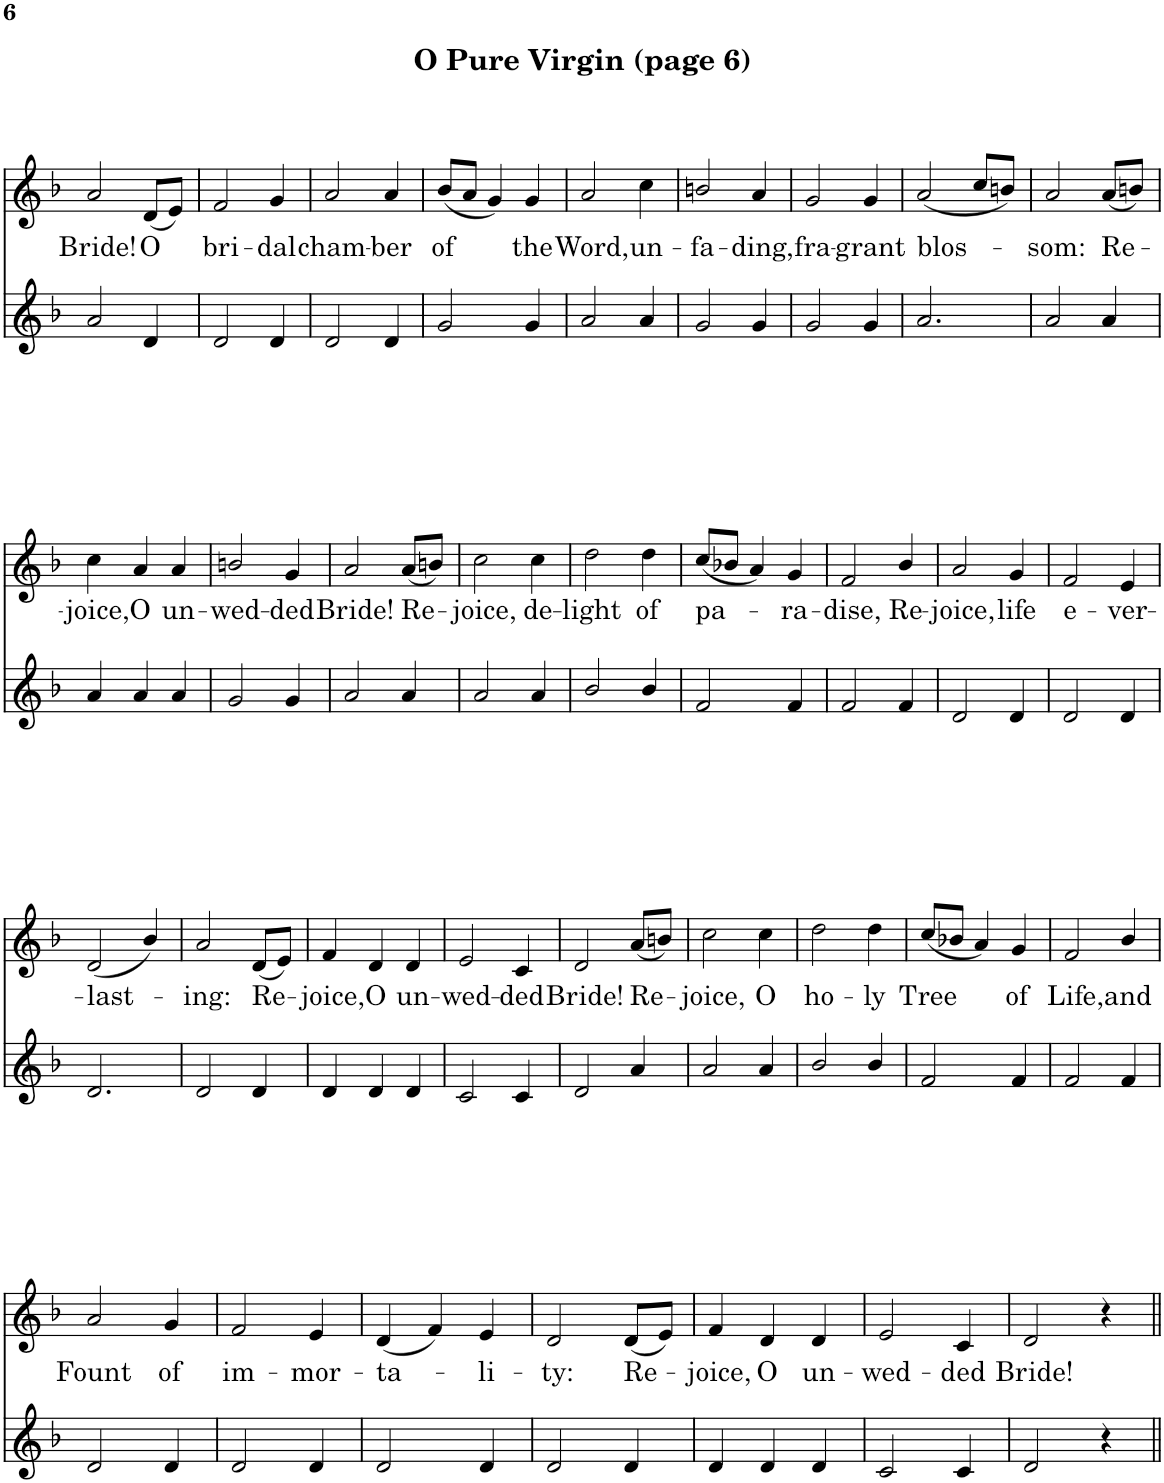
**kern	**kern	**text
*part2	*part1	*part1
*staff2	*staff1	*staff1
*I"Instrument 2	*I"Instrument 1	*
!!LO:PB:g=z
*clefG2	*clefG2	*
*k[b-]	*k[b-]	*
*F:	*F:	*
*M3/4	*M3/4	*
=168	=168	=168
!	!	!LO:LY:b
2a/	2a/	Bride!
!	!	!LO:LY:b
4d/	(<8d/L	O
.	8e/J)	.
=169	=169	=169
!	!	!LO:LY:b
2d/	2f/	bri-
!	!	!LO:LY:b
4d/	4g/	-dal
=170	=170	=170
!	!	!LO:LY:b
2d/	2a/	cham-
!	!	!LO:LY:b
4d/	4a/	-ber
=171	=171	=171
!	!	!LO:LY:b
2g/	(<8b-/L	of
.	8a/J	.
.	4g/)	.
!	!	!LO:LY:b
4g/	4g/	the
=172	=172	=172
!	!	!LO:LY:b
2a/	2a/	Word,
!	!	!LO:LY:b
4a/	4cc\	un-
=173	=173	=173
!	!	!LO:LY:b
2g/	2bn/	-fa-
!	!	!LO:LY:b
4g/	4a/	-ding,
=174	=174	=174
!	!	!LO:LY:b
2g/	2g/	fra-
!	!	!LO:LY:b
4g/	4g/	-grant
=175	=175	=175
!	!	!LO:LY:b
2.a/	(<2a/	blos-
.	8cc/L	.
.	8bn/J)	.
=176	=176	=176
!	!	!LO:LY:b
2a/	2a/	-som:
!	!	!LO:LY:b
4a/	(<8a/L	Re-
.	8bn/J)	.
!!LO:LB:g=z
=177	=177	=177
!	!	!LO:LY:b
4a/	4cc\	-joice,
!	!	!LO:LY:b
4a/	4a/	O
!	!	!LO:LY:b
4a/	4a/	un-
=178	=178	=178
!	!	!LO:LY:b
2g/	2bn/	-wed-
!	!	!LO:LY:b
4g/	4g/	-ded
=179	=179	=179
!	!	!LO:LY:b
2a/	2a/	Bride!
!	!	!LO:LY:b
4a/	(<8a/L	Re-
.	8bn/J)	.
=180	=180	=180
!	!	!LO:LY:b
2a/	2cc\	-joice,
!	!	!LO:LY:b
4a/	4cc\	de-
=181	=181	=181
!	!	!LO:LY:b
2b-/	2dd\	-light
!	!	!LO:LY:b
4b-/	4dd\	of
=182	=182	=182
!	!	!LO:LY:b
2f/	(<8cc/L	pa-
.	8b-X/J	.
.	4a/)	.
!	!	!LO:LY:b
4f/	4g/	-ra-
=183	=183	=183
!	!	!LO:LY:b
2f/	2f/	-dise,
!	!	!LO:LY:b
4f/	4b-/	Re-
=184	=184	=184
!	!	!LO:LY:b
2d/	2a/	-joice,
!	!	!LO:LY:b
4d/	4g/	life
=185	=185	=185
!	!	!LO:LY:b
2d/	2f/	e-
!	!	!LO:LY:b
4d/	4e/	-ver-
!!LO:LB:g=z
=186	=186	=186
!	!	!LO:LY:b
2.d/	(<2d/	-last-
.	4b-/)	.
=187	=187	=187
!	!	!LO:LY:b
2d/	2a/	-ing:
!	!	!LO:LY:b
4d/	(<8d/L	Re-
.	8e/J)	.
=188	=188	=188
!	!	!LO:LY:b
4d/	4f/	-joice,
!	!	!LO:LY:b
4d/	4d/	O
!	!	!LO:LY:b
4d/	4d/	un-
=189	=189	=189
!	!	!LO:LY:b
2c/	2e/	-wed-
!	!	!LO:LY:b
4c/	4c/	-ded
=190	=190	=190
!	!	!LO:LY:b
2d/	2d/	Bride!
!	!	!LO:LY:b
4a/	(<8a/L	Re-
.	8bn/J)	.
=191	=191	=191
!	!	!LO:LY:b
2a/	2cc\	-joice,
!	!	!LO:LY:b
4a/	4cc\	O
=192	=192	=192
!	!	!LO:LY:b
2b-/	2dd\	ho-
!	!	!LO:LY:b
4b-/	4dd\	-ly
=193	=193	=193
!	!	!LO:LY:b
2f/	(<8cc/L	Tree
.	8b-X/J	.
.	4a/)	.
!	!	!LO:LY:b
4f/	4g/	of
=194	=194	=194
!	!	!LO:LY:b
2f/	2f/	Life,
!	!	!LO:LY:b
4f/	4b-/	and
!!LO:LB:g=z
=195	=195	=195
!	!	!LO:LY:b
2d/	2a/	Fount
!	!	!LO:LY:b
4d/	4g/	of
=196	=196	=196
!	!	!LO:LY:b
2d/	2f/	im-
!	!	!LO:LY:b
4d/	4e/	-mor-
=197	=197	=197
!	!	!LO:LY:b
2d/	(<4d/	-ta-
.	4f/)	.
!	!	!LO:LY:b
4d/	4e/	-li-
=198	=198	=198
!	!	!LO:LY:b
2d/	2d/	-ty:
!	!	!LO:LY:b
4d/	(<8d/L	Re-
.	8e/J)	.
=199	=199	=199
!	!	!LO:LY:b
4d/	4f/	-joice,
!	!	!LO:LY:b
4d/	4d/	O
!	!	!LO:LY:b
4d/	4d/	un-
=200	=200	=200
!	!	!LO:LY:b
2c/	2e/	-wed-
!	!	!LO:LY:b
4c/	4c/	-ded
=201	=201	=201
!	!	!LO:LY:b
2d/	2d/	Bride!
4r	4r	.
=||	=||	=||
*-	*-	*-
